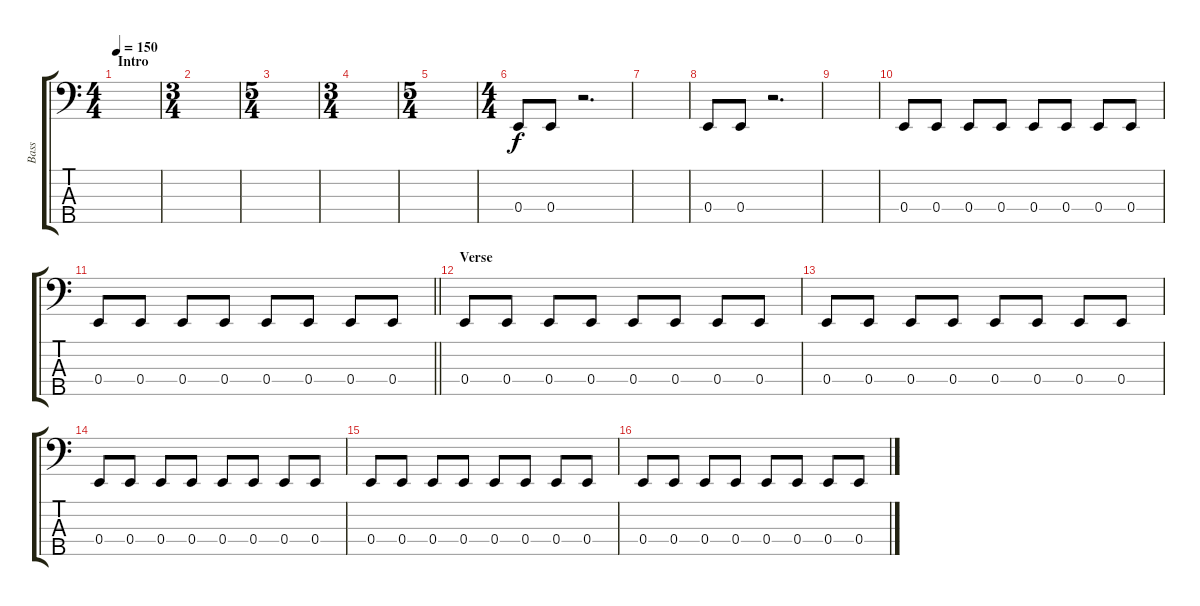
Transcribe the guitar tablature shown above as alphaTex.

\track ("Bass" "Bass") {instrument electricbassfinger}
\staff {score tabs}
\tuning (G2 D2 A1 E1 B0) {hide}
\ts (4 4)
\section ("" "Intro")
\tempo 150
\clef f4
\ks c
|
\ts (3 4)
|
\ts (5 4)
|
\ts (3 4)
|
\ts (5 4)
|
\ts (4 4)
0.4.8 0.4.8 r.2{d} |
|
0.4.8 0.4.8 r.2{d} |
|
0.4.8 0.4.8 0.4.8 0.4.8 0.4.8 0.4.8 0.4.8 0.4.8 |
\barLineRight lightlight
0.4.8 0.4.8 0.4.8 0.4.8 0.4.8 0.4.8 0.4.8 0.4.8 |
\section ("" "Verse")
0.4.8 0.4.8 0.4.8 0.4.8 0.4.8 0.4.8 0.4.8 0.4.8 |
0.4.8 0.4.8 0.4.8 0.4.8 0.4.8 0.4.8 0.4.8 0.4.8 |
0.4.8 0.4.8 0.4.8 0.4.8 0.4.8 0.4.8 0.4.8 0.4.8 |
0.4.8 0.4.8 0.4.8 0.4.8 0.4.8 0.4.8 0.4.8 0.4.8 |
0.4.8 0.4.8 0.4.8 0.4.8 0.4.8 0.4.8 0.4.8 0.4.8
